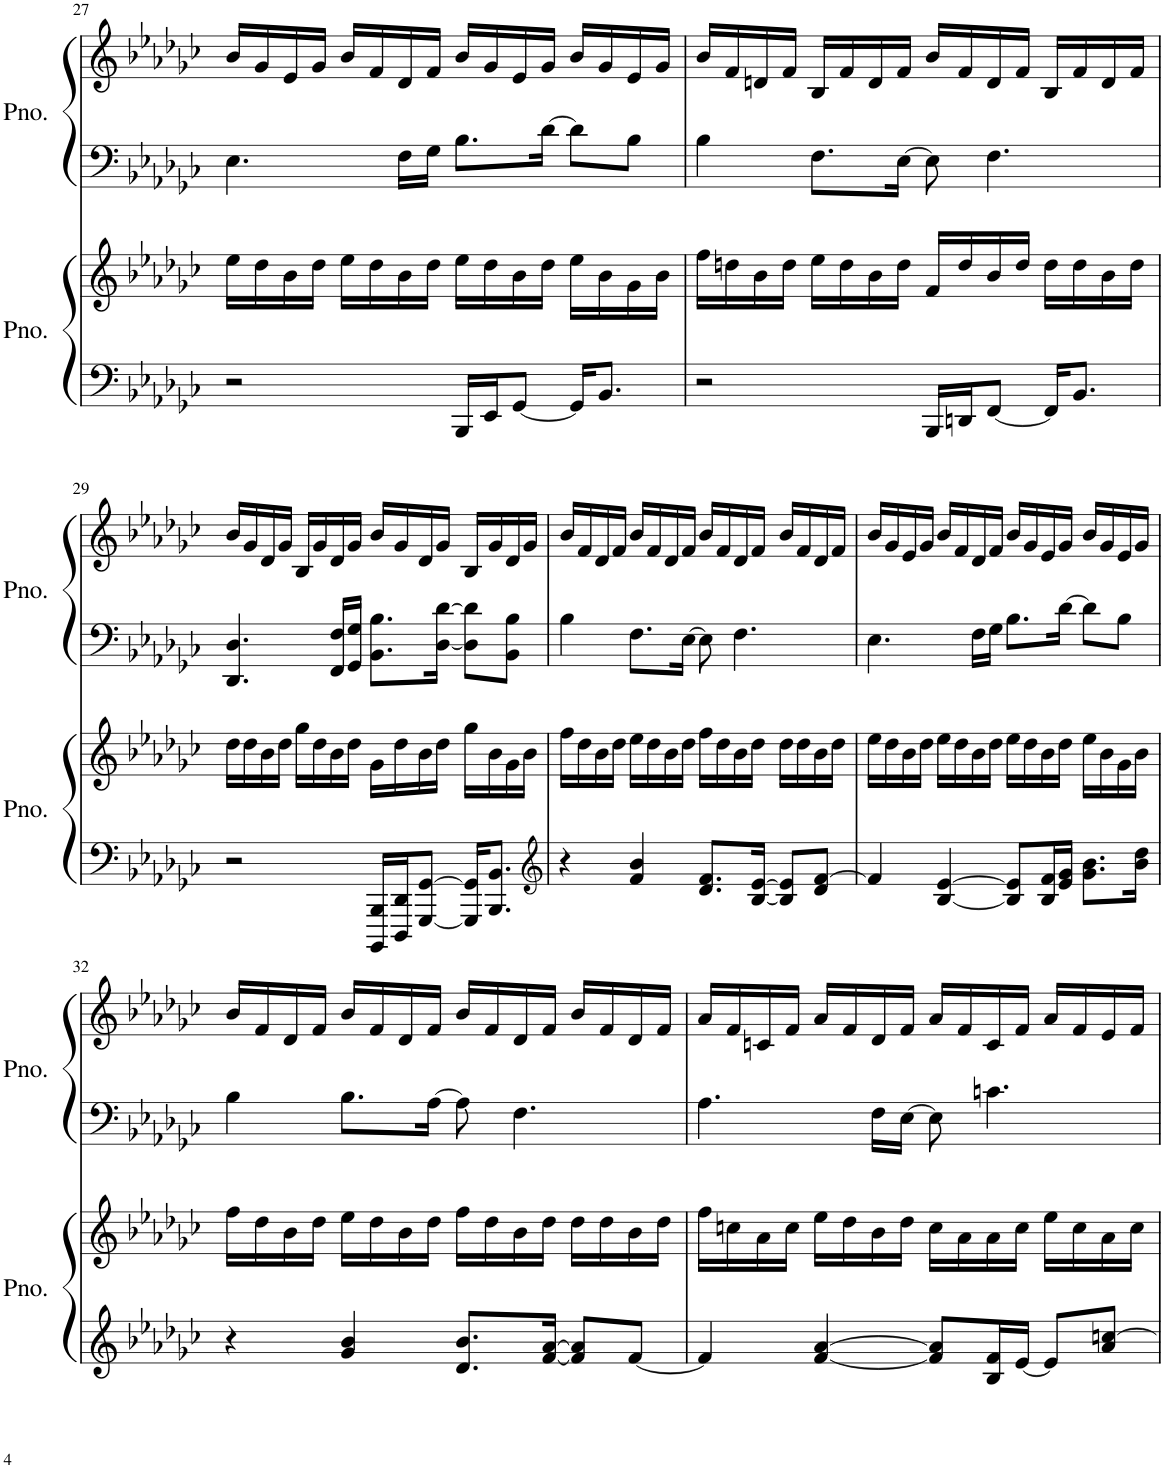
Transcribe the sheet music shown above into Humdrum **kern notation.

**kern	**kern	**kern	**kern
*part2	*part2	*part1	*part1
*staff4	*staff3	*staff2	*staff1
*I"Piano	*	*I"Piano	*
*I'Pno.	*	*I'Pno.	*
!!LO:PB:g=z
*clefF4	*clefG2	*clefF4	*clefG2
*k[b-e-a-d-g-c-]	*k[b-e-a-d-g-c-]	*k[b-e-a-d-g-c-]	*k[b-e-a-d-g-c-]
*M4/4	*M4/4	*M4/4	*M4/4
=27	=27	=27	=27
2r	16ee-\LL	4.E-\	16b-/LL
.	16dd-\	.	16g-/
.	16b-\	.	16e-/
.	16dd-\JJ	.	16g-/JJ
.	16ee-\LL	.	16b-/LL
.	16dd-\	.	16f/
.	16b-\	16F\LL	16d-/
.	16dd-\JJ	16G-\JJ	16f/JJ
16BBB-/LL	16ee-\LL	8.B-\L	16b-/LL
16EE-/J	16dd-\	.	16g-/
[8GG-/J	16b-\	.	16e-/
.	16dd-\JJ	[16d-\Jk	16g-/JJ
16GG-/KL]	16ee-\LL	8d-\L]	16b-/LL
8.BB-/J	16b-\	.	16g-/
.	16g-\	8B-\J	16e-/
.	16b-\JJ	.	16g-/JJ
=28	=28	=28	=28
2r	16ff\LL	4B-\	16b-/LL
.	16ddn\	.	16f/
.	16b-\	.	16dn/
.	16dd\JJ	.	16f/JJ
.	16ee-\LL	8.F\L	16B-/LL
.	16dd\	.	16f/
.	16b-\	.	16d/
.	16dd\JJ	[16E-\Jk	16f/JJ
16BBB-/LL	16f/LL	8E-\]	16b-/LL
16DDn/J	16dd/	.	16f/
[8FF/J	16b-/	4.F\	16d/
.	16dd/JJ	.	16f/JJ
16FF/KL]	16dd\LL	.	16B-/LL
8.BB-/J	16dd\	.	16f/
.	16b-\	.	16d/
.	16dd\JJ	.	16f/JJ
!!LO:LB:g=z
=29	=29	=29	=29
2r	16dd-\LL	4.DD-/ 4.D-/	16b-/LL
.	16dd-\	.	16g-/
.	16b-\	.	16d-/
.	16dd-\JJ	.	16g-/JJ
.	16gg-\LL	.	16B-/LL
.	16dd-\	.	16g-/
.	16b-\	16FF/ 16F/LL	16d-/
.	16dd-\JJ	16GG-/ 16G-/JJ	16g-/JJ
16BBBB-/ 16BBB-/LL	16g-\LL	8.BB-\ 8.B-\L	16b-/LL
16DDD-/ 16DD-/J	16dd-\	.	16g-/
[8GGG-/ [8GG-/J	16b-\	.	16d-/
.	16dd-\JJ	[16D-\ [16d-\Jk	16g-/JJ
16GGG-/] 16GG-/]KL	16gg-\LL	8D-\] 8d-\]L	16B-/LL
8.BBB-/ 8.BB-/J	16b-\	.	16g-/
.	16g-\	8BB-\ 8B-\J	16d-/
.	16b-\JJ	.	16g-/JJ
=30	=30	=30	=30
*clefG2	*	*	*
4r	16ff\LL	4B-\	16b-/LL
.	16dd-\	.	16f/
.	16b-\	.	16d-/
.	16dd-\JJ	.	16f/JJ
4f/ 4b-/	16ee-\LL	8.F\L	16b-/LL
.	16dd-\	.	16f/
.	16b-\	.	16d-/
.	16dd-\JJ	[16E-\Jk	16f/JJ
8.d-/ 8.f/L	16ff\LL	8E-\]	16b-/LL
.	16dd-\	.	16f/
.	16b-\	4.F\	16d-/
[16B-/ [16e-/Jk	16dd-\JJ	.	16f/JJ
8B-/] 8e-/]L	16dd-\LL	.	16b-/LL
.	16dd-\	.	16f/
8d-/ [8f/J	16b-\	.	16d-/
.	16dd-\JJ	.	16f/JJ
=31	=31	=31	=31
4f/]	16ee-\LL	4.E-\	16b-/LL
.	16dd-\	.	16g-/
.	16b-\	.	16e-/
.	16dd-\JJ	.	16g-/JJ
[4B-/ [4e-/	16ee-\LL	.	16b-/LL
.	16dd-\	.	16f/
.	16b-\	16F\LL	16d-/
.	16dd-\JJ	16G-\JJ	16f/JJ
8B-/] 8e-/]L	16ee-\LL	8.B-\L	16b-/LL
.	16dd-\	.	16g-/
16B-/ 16f/L	16b-\	.	16e-/
16e-/ 16g-/JJ	16dd-\JJ	[16d-\Jk	16g-/JJ
8.g-\ 8.b-\L	16ee-\LL	8d-\L]	16b-/LL
.	16b-\	.	16g-/
.	16g-\	8B-\J	16e-/
16b-\ 16dd-\Jk	16b-\JJ	.	16g-/JJ
!!LO:LB:g=z
=32	=32	=32	=32
4r	16ff\LL	4B-\	16b-/LL
.	16dd-\	.	16f/
.	16b-\	.	16d-/
.	16dd-\JJ	.	16f/JJ
4g-/ 4b-/	16ee-\LL	8.B-\L	16b-/LL
.	16dd-\	.	16f/
.	16b-\	.	16d-/
.	16dd-\JJ	[16A-\Jk	16f/JJ
8.d-/ 8.b-/L	16ff\LL	8A-\]	16b-/LL
.	16dd-\	.	16f/
.	16b-\	4.F\	16d-/
[16f/ [16a-/Jk	16dd-\JJ	.	16f/JJ
8f/] 8a-/]L	16dd-\LL	.	16b-/LL
.	16dd-\	.	16f/
[8f/J	16b-\	.	16d-/
.	16dd-\JJ	.	16f/JJ
=33	=33	=33	=33
4f/]	16ff\LL	4.A-\	16a-/LL
.	16ccn\	.	16f/
.	16a-\	.	16cn/
.	16cc\JJ	.	16f/JJ
[4f/ [4a-/	16ee-\LL	.	16a-/LL
.	16dd-\	.	16f/
.	16b-\	16F\LL	16d-/
.	16dd-\JJ	[16E-\JJ	16f/JJ
8f/] 8a-/]L	16cc\LL	8E-\]	16a-/LL
.	16a-\	.	16f/
16B-/ 16f/L	16a-\	4.cn\	16c/
[16e-/JJ	16cc\JJ	.	16f/JJ
8e-/L]	16ee-\LL	.	16a-/LL
.	16cc\	.	16f/
8a-/ [8ccn/J	16a-\	.	16e-/
.	16cc\JJ	.	16f/JJ
=	=	=	=
*-	*-	*-	*-
